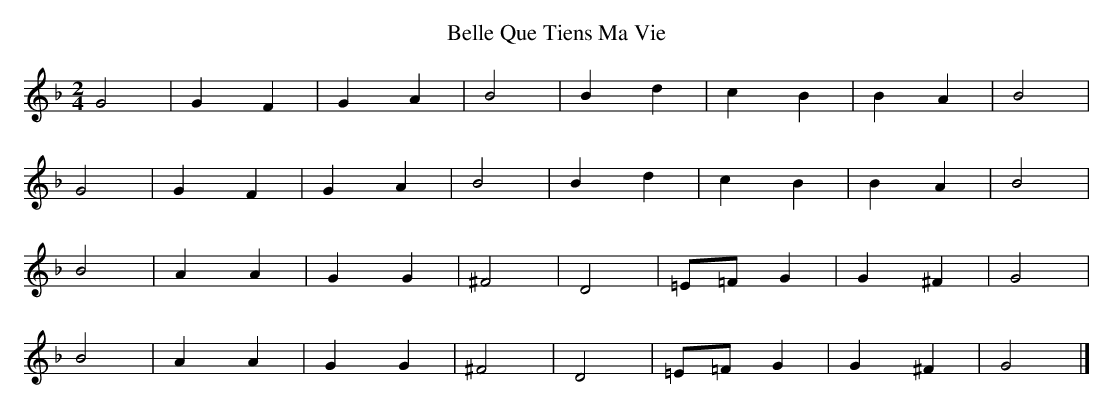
X:1
T:Belle Que Tiens Ma Vie
M:2/4
L:1/4
K:F
G2 | G F | G A | B2 | B d | c B | B A | B2 |
G2 | G F | G A | B2 | B d | c B | B A | B2 |
B2 | A A | G G | ^F2 | D2 | =E/=F/ G | G ^F | G2 |
B2 | A A | G G | ^F2 | D2 | =E/=F/ G | G ^F | G2 |]
